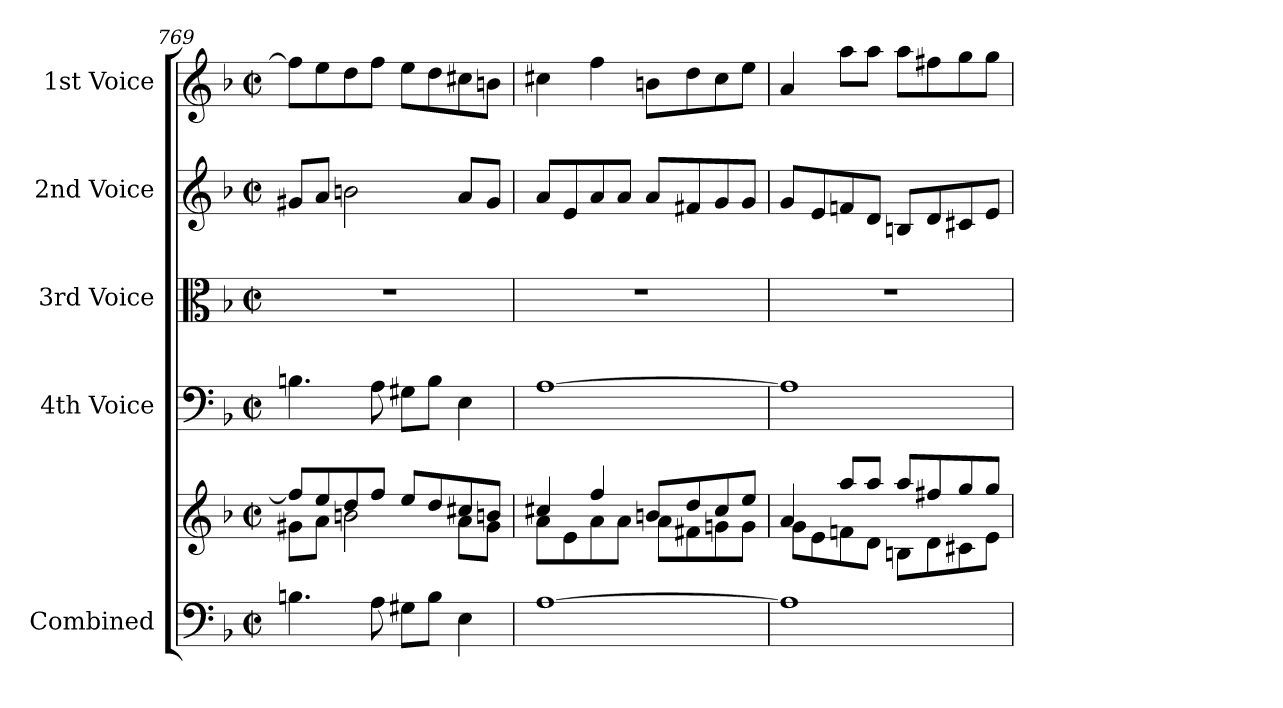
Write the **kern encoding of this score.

**kern	**kern	**kern	**kern	**kern	**kern
*part5	*part5	*part4	*part3	*part2	*part1
*staff6	*staff5	*staff4	*staff3	*staff2	*staff1
*I"Combined	*	*I"4th Voice	*I"3rd Voice	*I"2nd Voice	*I"1st Voice
*clefF4	*clefG2	*clefF4	*clefC3	*clefG2	*clefG2
*k[b-]	*k[b-]	*k[b-]	*k[b-]	*k[b-]	*k[b-]
*M2/2	*M2/2	*M2/2	*M2/2	*M2/2	*M2/2
*met(c|)	*met(c|)	*met(c|)	*met(c|)	*met(c|)	*met(c|)
=769	=769	=769	=769	=769	=769
*	*^	*	*	*	*
4.Bn\	8ff/L]	8g#X\L	4.Bn\	1r	8g#X/L	8ff\L]
.	8ee/	8a\J	.	.	8a/J	8ee\
.	8dd/	2bn\	.	.	2bn\	8dd\
8A\	8ff/J	.	8A\	.	.	8ff\J
8G#X\L	8ee/L	.	8G#X\L	.	.	8ee\L
8B\J	8dd/	.	8B\J	.	.	8dd\
4E\	8cc#X/	8a\L	4E\	.	8a/L	8cc#X\
.	8bn/J	8g#\J	.	.	8g#/J	8bn\J
=770	=770	=770	=770	=770	=770	=770
[1A	4cc#X/	8a\L	[1A	1r	8a/L	4cc#X\
.	.	8e\	.	.	8e/	.
.	4ff/	8a\	.	.	8a/	4ff\
.	.	8a\J	.	.	8a/J	.
.	8bn/L	8a\L	.	.	8a/L	8bn\L
.	8dd/	8f#X\	.	.	8f#X/	8dd\
.	8cc#/	8gn\	.	.	8g/	8cc#\
.	8ee/J	8g\J	.	.	8g/J	8ee\J
=771	=771	=771	=771	=771	=771	=771
1A]	4a/	8g\L	1A]	1r	8g/L	4a/
.	.	8e\	.	.	8e/	.
.	8aa/L	8fn\	.	.	8fn/	8aa\L
.	8aa/J	8d\J	.	.	8d/J	8aa\J
.	8aa/L	8Bn\L	.	.	8Bn/L	8aa\L
.	8ff#X/	8d\	.	.	8d/	8ff#X\
.	8gg/	8c#X\	.	.	8c#X/	8gg\
.	8gg/J	8e\J	.	.	8e/J	8gg\J
*	*v	*v	*	*	*	*
=	=	=	=	=	=
*-	*-	*-	*-	*-	*-
